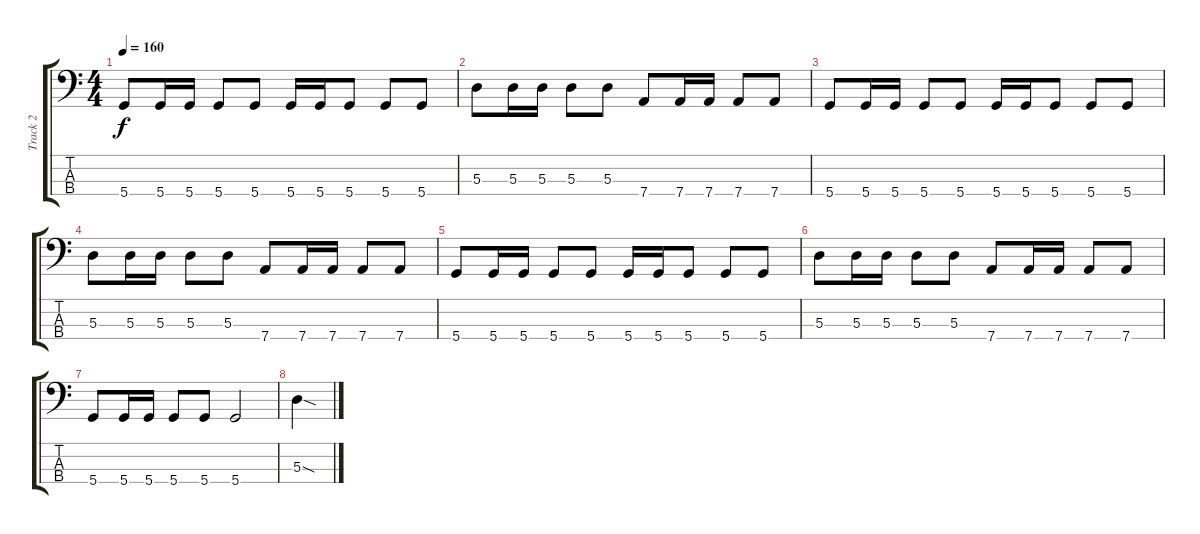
\track ("Track 2" "Track 2") {instrument electricbasspick}
\staff {score tabs}
\tuning (G2 D2 A1 D1) {hide}
\ts (4 4)
\tempo 160
\clef f4
\ks c
5.4.8{dy f} 5.4.16 5.4.16 5.4.8 5.4.8 5.4.16 5.4.16 5.4.8 5.4.8 5.4.8 |
5.3.8 5.3.16 5.3.16 5.3.8 5.3.8 7.4.8 7.4.16 7.4.16 7.4.8 7.4.8 |
5.4.8 5.4.16 5.4.16 5.4.8 5.4.8 5.4.16 5.4.16 5.4.8 5.4.8 5.4.8 |
5.3.8 5.3.16 5.3.16 5.3.8 5.3.8 7.4.8 7.4.16 7.4.16 7.4.8 7.4.8 |
5.4.8 5.4.16 5.4.16 5.4.8 5.4.8 5.4.16 5.4.16 5.4.8 5.4.8 5.4.8 |
5.3.8 5.3.16 5.3.16 5.3.8 5.3.8 7.4.8 7.4.16 7.4.16 7.4.8 7.4.8 |
5.4.8 5.4.16 5.4.16 5.4.8 5.4.8 5.4.2 |
5.3{sod}.4
